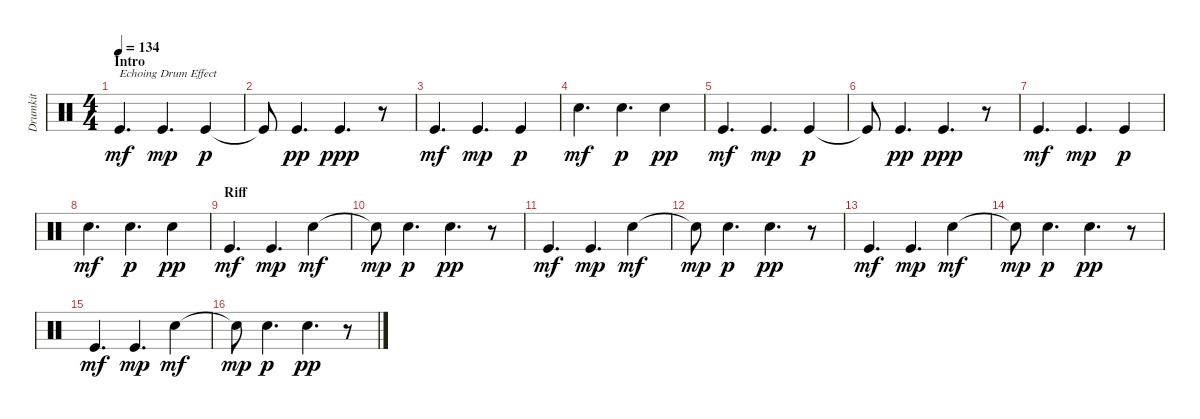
\track ("Drumkit" "Drumkit") {instrument percussion}
\staff {score}
\articulation defaults
\ts (4 4)
\section ("" "Intro")
\tempo 134
\clef neutral
\ks c "Kick (hit)".4{d txt "Echoing Drum Effect" dy mf} "Kick (hit)".4{d dy mp} "Kick (hit)".4{dy p}
|
"Kick (hit)"{t}.8 "Kick (hit)".4{d dy pp} "Kick (hit)".4{d dy ppp} r.8 |
"Kick (hit)".4{d dy mf} "Kick (hit)".4{d dy mp} "Kick (hit)".4{dy p} |
"Snare (hit) 2".4{d dy mf} "Snare (hit) 2".4{d dy p} "Snare (hit) 2".4{dy pp} |
"Kick (hit)".4{d dy mf} "Kick (hit)".4{d dy mp} "Kick (hit)".4{dy p} |
"Kick (hit)"{t}.8 "Kick (hit)".4{d dy pp} "Kick (hit)".4{d dy ppp} r.8 |
"Kick (hit)".4{d dy mf} "Kick (hit)".4{d dy mp} "Kick (hit)".4{dy p} |
"Snare (hit) 2".4{d dy mf} "Snare (hit) 2".4{d dy p} "Snare (hit) 2".4{dy pp} |
\section ("" "Riff")
"Kick (hit)".4{d dy mf} "Kick (hit)".4{d dy mp} "Snare (hit) 2".4{dy mf} |
"Snare (hit) 2"{t}.8{dy mp} "Snare (hit) 2".4{d dy p} "Snare (hit) 2".4{d dy pp} r.8 |
"Kick (hit)".4{d dy mf} "Kick (hit)".4{d dy mp} "Snare (hit) 2".4{dy mf} |
"Snare (hit) 2"{t}.8{dy mp} "Snare (hit) 2".4{d dy p} "Snare (hit) 2".4{d dy pp} r.8 |
"Kick (hit)".4{d dy mf} "Kick (hit)".4{d dy mp} "Snare (hit) 2".4{dy mf} |
"Snare (hit) 2"{t}.8{dy mp} "Snare (hit) 2".4{d dy p} "Snare (hit) 2".4{d dy pp} r.8 |
"Kick (hit)".4{d dy mf} "Kick (hit)".4{d dy mp} "Snare (hit) 2".4{dy mf} |
"Snare (hit) 2"{t}.8{dy mp} "Snare (hit) 2".4{d dy p} "Snare (hit) 2".4{d dy pp} r.8
